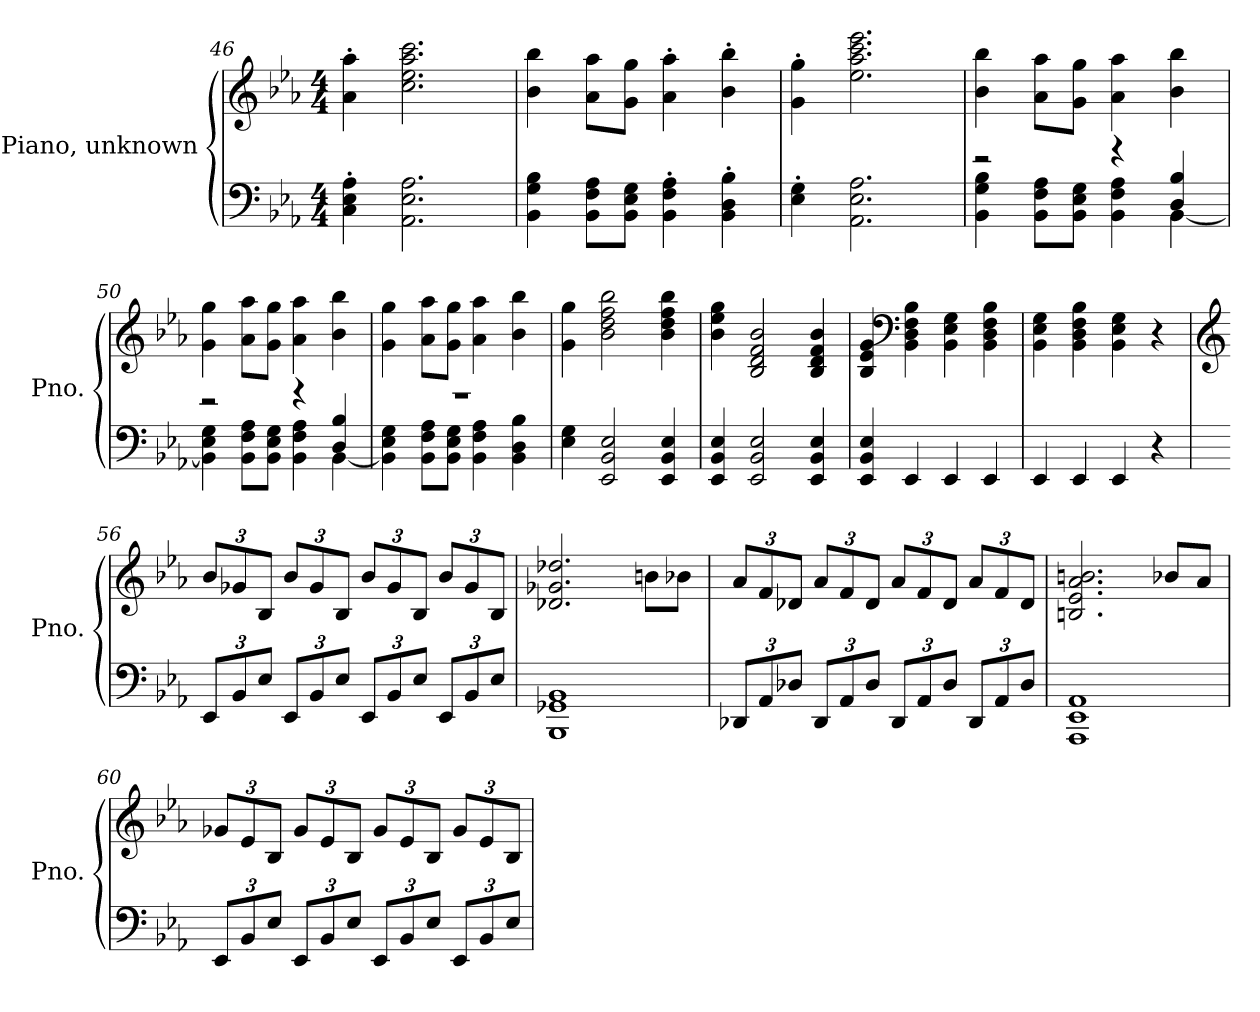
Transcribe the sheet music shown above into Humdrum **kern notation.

**kern	**kern
*part1	*part1
*staff2	*staff1
*I"Piano, unknown	*
*I'Pno.	*
*clefF4	*clefG2
*k[b-e-a-]	*k[b-e-a-]
*M4/4	*M4/4
=46	=46
4C\' 4E-\' 4A-\'	4a-\' 4aa-\'
2.AA-\ 2.E-\ 2.A-\	2.cc\ 2.ee-\ 2.aa-\ 2.ccc\
=47	=47
4BB-\ 4G\ 4B-\	4b-\ 4bb-\
8BB-\ 8F\ 8A-\L	8a-\ 8aa-\L
8BB-\ 8E-\ 8G\J	8g\ 8gg\J
4BB-\' 4F\' 4A-\'	4a-\' 4aa-\'
4BB-\' 4D\' 4B-\'	4b-\' 4bb-\'
=48	=48
4E-\' 4G\'	4g\' 4gg\'
2.AA-\ 2.E-\ 2.A-\	2.ee-\ 2.aa-\ 2.ccc\ 2.eee-\
!!LO:LB:g=z
=49	=49
*^	*
2r	4BB-\ 4G\ 4B-\	4b-\ 4bb-\
.	8BB-\ 8F\ 8A-\L	8a-\ 8aa-\L
.	8BB-\ 8E-\ 8G\J	8g\ 8gg\J
4r	4BB-\ 4F\ 4A-\	4a-\ 4aa-\
4D/ 4B-/	[4BB-\	4b-\ 4bb-\
=50	=50	=50
2r	4BB-\] 4E-\ 4G\	4g\ 4gg\
.	8BB-\ 8F\ 8A-\L	8a-\ 8aa-\L
.	8BB-\ 8E-\ 8G\J	8g\ 8gg\J
4r	4BB-\ 4F\ 4A-\	4a-\ 4aa-\
4D/ 4B-/	[4BB-\	4b-\ 4bb-\
=51	=51	=51
1r	4BB-\] 4E-\ 4G\	4g\ 4gg\
.	8BB-\ 8F\ 8A-\L	8a-\ 8aa-\L
.	8BB-\ 8E-\ 8G\J	8g\ 8gg\J
.	4BB-\ 4F\ 4A-\	4a-\ 4aa-\
.	4BB-\ 4D\ 4B-\	4b-\ 4bb-\
*v	*v	*
=52	=52
4E-\ 4G\	4g\ 4gg\
2EE-/ 2BB-/ 2E-/	2b-\ 2dd\ 2ff\ 2bb-\
4EE-/ 4BB-/ 4E-/	4b-\ 4dd\ 4ff\ 4bb-\
=53	=53
4EE-/ 4BB-/ 4E-/	4b-\ 4ee-\ 4gg\
2EE-/ 2BB-/ 2E-/	2B-/ 2d/ 2f/ 2b-/
4EE-/ 4BB-/ 4E-/	4B-/ 4d/ 4f/ 4b-/
=54	=54
4EE-/ 4BB-/ 4E-/	4B-/ 4e-/ 4g/
*	*clefF4
4EE-/	4BB-\ 4D\ 4F\ 4B-\
4EE-/	4BB-\ 4E-\ 4G\
4EE-/	4BB-\ 4D\ 4F\ 4B-\
=55	=55
4EE-/	4BB-\ 4E-\ 4G\
4EE-/	4BB-\ 4D\ 4F\ 4B-\
4EE-/	4BB-\ 4E-\ 4G\
4r	4r
!!LO:LB:g=z
=56	=56
*	*clefG2
*Xbrackettup	*Xbrackettup
12EE-/L	12b-/L
12BB-/	12g-X/
12E-/J	12B-/J
12EE-/L	12b-/L
12BB-/	12g-/
12E-/J	12B-/J
12EE-/L	12b-/L
12BB-/	12g-/
12E-/J	12B-/J
12EE-/L	12b-/L
12BB-/	12g-/
12E-/J	12B-/J
=57	=57
1BBB- 1GG-X 1BB-	2.d-X/ 2.g-X/ 2.dd-X/
.	8bn\L
.	8b-X\J
=58	=58
12DD-X/L	12a-/L
12AA-/	12f/
12D-X/J	12d-X/J
12DD-/L	12a-/L
12AA-/	12f/
12D-/J	12d-/J
12DD-/L	12a-/L
12AA-/	12f/
12D-/J	12d-/J
12DD-/L	12a-/L
12AA-/	12f/
12D-/J	12d-/J
=59	=59
1AAA- 1EE- 1AA-	2.Bn/ 2.e-/ 2.a-/ 2.bn/
.	8b-X/L
.	8a-/J
!!LO:PB:g=z
=60	=60
12EE-/L	12g-X/L
12BB-/	12e-/
12E-/J	12B-/J
12EE-/L	12g-/L
12BB-/	12e-/
12E-/J	12B-/J
12EE-/L	12g-/L
12BB-/	12e-/
12E-/J	12B-/J
12EE-/L	12g-/L
12BB-/	12e-/
12E-/J	12B-/J
=	=
*-	*-
